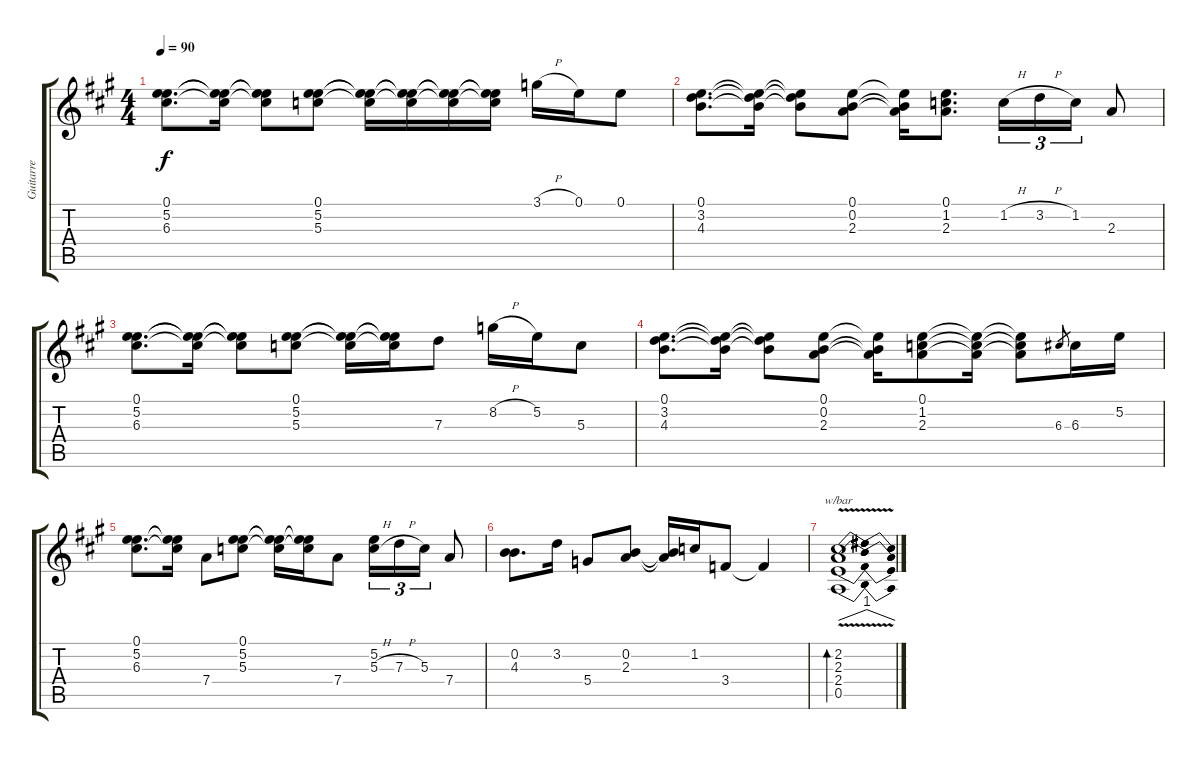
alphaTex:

\track ("Guitarre" "Guitarre") {instrument acousticguitarsteel}
\staff {score tabs}
\tuning (E4 B3 G3 D3 A2 E2) {hide}
\ts (4 4)
\tempo 90
\clef g2
\ks a
(0.1 5.2 6.3).8{d dy f} (0.1{t} 5.2{t} 6.3{t}).16 (0.1{t} 5.2{t} 6.3{t}).8 (0.1 5.2 5.3).8 (0.1{t} 5.2{t} 5.3{t}).16 (0.1{t} 5.2{t} 5.3{t}).16 (0.1{t} 5.2{t} 5.3{t}).16 (0.1{t} 5.2{t} 5.3{t}).16 3.1{h}.16 0.1.16 0.1.8 |
(0.1 3.2 4.3).8{d} (0.1{t} 3.2{t} 4.3{t}).16 (0.1{t} 3.2{t} 4.3{t}).8 (0.1 0.2 2.3).8 (0.1{t} 0.2{t} 2.3{t}).16 (0.1 1.2 2.3).8{d} 1.2{h}.16{tu (3 2)} 3.2{h}.16{tu (3 2)} 1.2.16{tu (3 2)} 2.3.8 |
(0.1 5.2 6.3).8{d} (0.1{t} 5.2{t} 6.3{t}).16 (0.1{t} 5.2{t} 6.3{t}).8 (0.1 5.2 5.3).8 (0.1{t} 5.2{t} 5.3{t}).16 (0.1{t} 5.2{t} 5.3{t}).16 7.3.8 8.2{h}.16 5.2.16 5.3.8 |
(0.1 3.2 4.3).8{d} (0.1{t} 3.2{t} 4.3{t}).16 (0.1{t} 3.2{t} 4.3{t}).8 (0.1 0.2 2.3).8 (0.1{t} 0.2{t} 2.3{t}).16 (0.1 1.2 2.3).8 (0.1{t} 1.2{t} 2.3{t}).16 (0.1{t} 1.2{t} 2.3{t}).8 6.3.8{gr} 6.3.16 5.2.16 |
(0.1 5.2 6.3).8{d} (0.1{t} 5.2{t} 6.3{t}).16 7.4.8 (0.1 5.2 5.3).8 (0.1{t} 5.2{t} 5.3{t}).16 (0.1{t} 5.2{t} 5.3{t}).16 7.4.8 (5.2 5.3{h}).16{tu (3 2)} 7.3{h}.16{tu (3 2)} 5.3.16{tu (3 2)} 7.4.8 |
(0.2 4.3).8{d} 3.2.16 5.4.8 (0.2 2.3).8 (0.2{t} 2.3{t}).16 1.2.16 3.4.8 3.4{t}.4 |
(2.2{v} 2.3{v} 2.4{v} 0.5{v}).1{tbe (dip default 0 0 30 4 60 0) bd 60}
